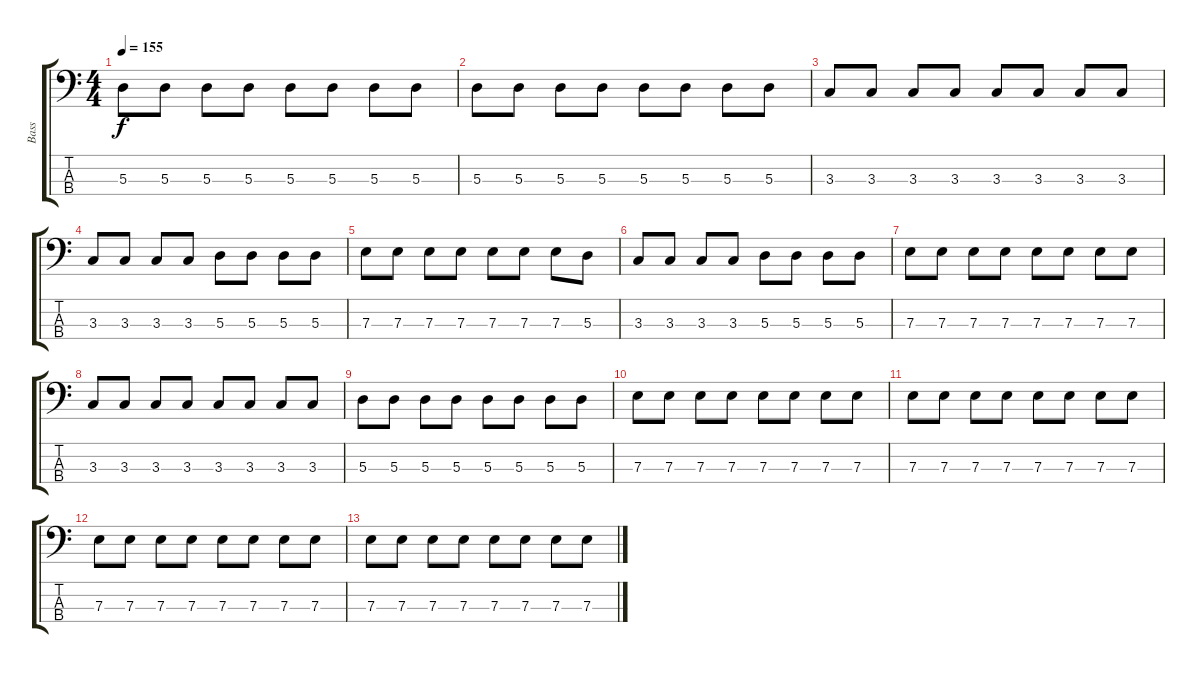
\track ("Bass" "Bass") {instrument electricbasspick}
\staff {score tabs}
\tuning (G2 D2 A1 E1) {hide}
\ts (4 4)
\tempo 155
\clef f4
\ks c
5.3.8{dy f} 5.3.8 5.3.8 5.3.8 5.3.8 5.3.8 5.3.8 5.3.8 |
5.3.8 5.3.8 5.3.8 5.3.8 5.3.8 5.3.8 5.3.8 5.3.8 |
3.3.8 3.3.8 3.3.8 3.3.8 3.3.8 3.3.8 3.3.8 3.3.8 |
3.3.8 3.3.8 3.3.8 3.3.8 5.3.8 5.3.8 5.3.8 5.3.8 |
7.3.8 7.3.8 7.3.8 7.3.8 7.3.8 7.3.8 7.3.8 5.3.8 |
3.3.8 3.3.8 3.3.8 3.3.8 5.3.8 5.3.8 5.3.8 5.3.8 |
7.3.8 7.3.8 7.3.8 7.3.8 7.3.8 7.3.8 7.3.8 7.3.8 |
3.3.8 3.3.8 3.3.8 3.3.8 3.3.8 3.3.8 3.3.8 3.3.8 |
5.3.8 5.3.8 5.3.8 5.3.8 5.3.8 5.3.8 5.3.8 5.3.8 |
7.3.8 7.3.8 7.3.8 7.3.8 7.3.8 7.3.8 7.3.8 7.3.8 |
7.3.8 7.3.8 7.3.8 7.3.8 7.3.8 7.3.8 7.3.8 7.3.8 |
7.3.8 7.3.8 7.3.8 7.3.8 7.3.8 7.3.8 7.3.8 7.3.8 |
7.3.8 7.3.8 7.3.8 7.3.8 7.3.8 7.3.8 7.3.8 7.3.8
